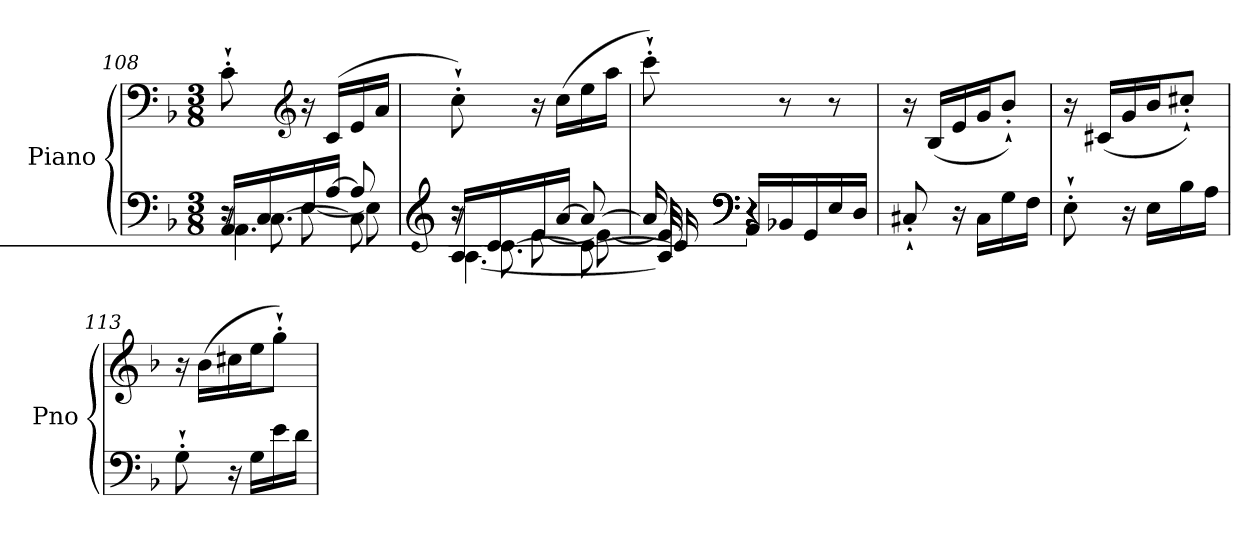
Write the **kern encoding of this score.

**kern	**kern
*part1	*part1
*staff2	*staff1
*I"Piano	*
*I'Pno	*
*clefF4	*clefF4
*k[b-]	*k[b-]
*M3/8	*M3/8
=108	=108
*^	*
*	*^	*
*	*	*^	*
16AA/LL	4.AA\	16r	8r	8c'`\
16C/	.	[8.C\	.	.
*	*	*	*	*clefG2
16E/	.	.	[8E\	16r
[16A/JJ	.	.	.	(>16c/LL
8A/]	.	8C\]	8E\]	16e/
.	.	.	.	16a/JJ
!!LO:LB:g=z
=109	=109	=109	=109	=109
*clefG2	*	*	*	*
16A/LL	[4.A\	16r	8r	8cc'`\)
16c/	.	[8.c\	.	.
16e/	.	.	[8e\	16r
[16a/JJ	.	.	.	(>16cc\LL
8a/_	.	8c\_	8e\_	16ee\
.	.	.	.	16aa\JJ
!!LO:LB:g=z
=110	=110	=110	=110	=110
16a/]	16A/]	16c/]	16e/]	8ccc'`\)
*clefF4	*	*	*	*
!	!LO:N:vis=4.	!LO:N:vis=4.	!LO:N:vis=4.	!
16AA/LL	16%5r	16%5r	16%5r	.
16BB-X/	.	.	.	8r
16GG/	.	.	.	.
16E/	.	.	.	8r
16D/JJ	.	.	.	.
*v	*v	*v	*v	*
=111	=111
8C#X'`/	16r
.	(<16B-/LL
16r	16e/
16C#\LL	16g/J
16G\	8b-'`/J)
16F\JJ	.
=112	=112
8E'`\	16r
.	(<16c#X/LL
16r	16g/
16E\LL	16b-/J
16B-\	8cc#X'`/J)
16A\JJ	.
=113	=113
8G'`\	16r
.	(>16b-\LL
16r	16cc#X\
16G\LL	16ee\J
16e\	8gg'`\J)
16d\JJ	.
=	=
*-	*-
